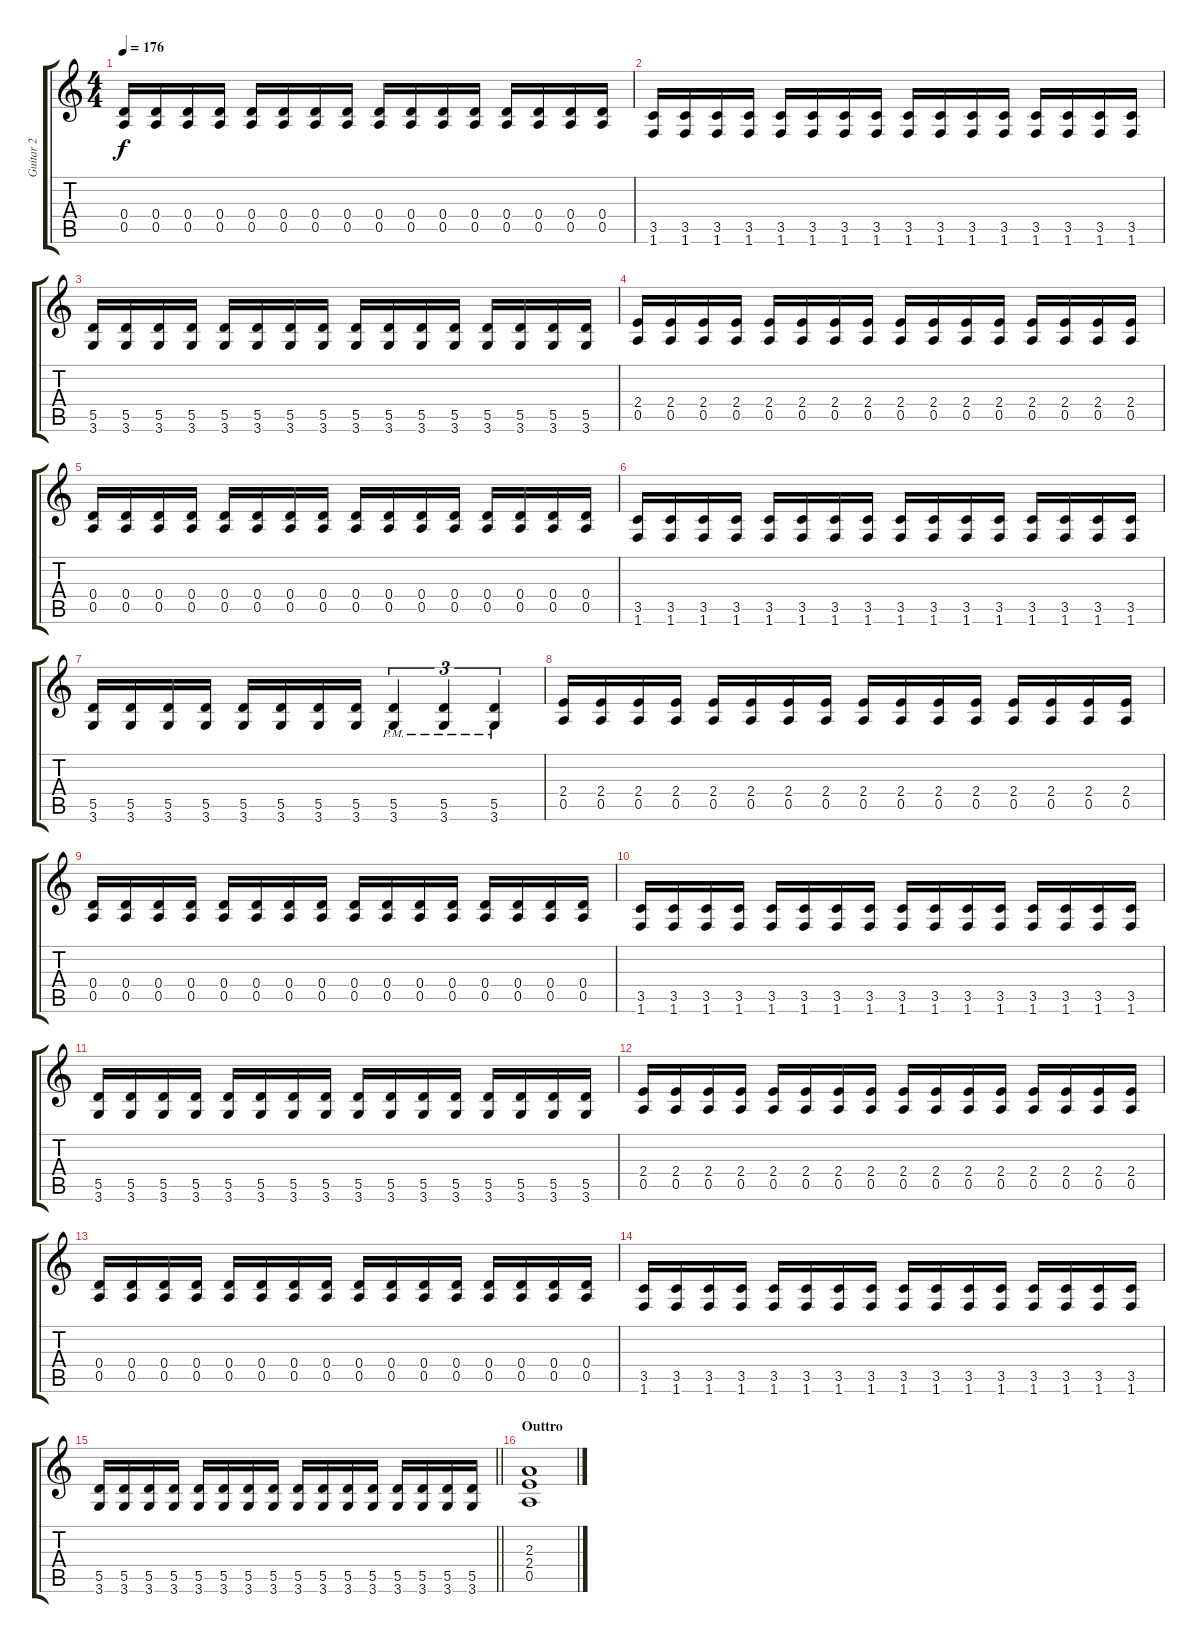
\track ("Guitar 2" "Guitar 2") {instrument distortionguitar}
\staff {score tabs}
\tuning (E4 B3 G3 D3 A2 E2) {hide}
\ts (4 4)
\tempo 176
\clef g2
\ks c
(0.4 0.5).16{dy f} (0.4 0.5).16 (0.4 0.5).16 (0.4 0.5).16 (0.4 0.5).16 (0.4 0.5).16 (0.4 0.5).16 (0.4 0.5).16 (0.4 0.5).16 (0.4 0.5).16 (0.4 0.5).16 (0.4 0.5).16 (0.4 0.5).16 (0.4 0.5).16 (0.4 0.5).16 (0.4 0.5).16 |
(3.5 1.6).16 (3.5 1.6).16 (3.5 1.6).16 (3.5 1.6).16 (3.5 1.6).16 (3.5 1.6).16 (3.5 1.6).16 (3.5 1.6).16 (3.5 1.6).16 (3.5 1.6).16 (3.5 1.6).16 (3.5 1.6).16 (3.5 1.6).16 (3.5 1.6).16 (3.5 1.6).16 (3.5 1.6).16 |
(5.5 3.6).16 (5.5 3.6).16 (5.5 3.6).16 (5.5 3.6).16 (5.5 3.6).16 (5.5 3.6).16 (5.5 3.6).16 (5.5 3.6).16 (5.5 3.6).16 (5.5 3.6).16 (5.5 3.6).16 (5.5 3.6).16 (5.5 3.6).16 (5.5 3.6).16 (5.5 3.6).16 (5.5 3.6).16 |
(2.4 0.5).16 (2.4 0.5).16 (2.4 0.5).16 (2.4 0.5).16 (2.4 0.5).16 (2.4 0.5).16 (2.4 0.5).16 (2.4 0.5).16 (2.4 0.5).16 (2.4 0.5).16 (2.4 0.5).16 (2.4 0.5).16 (2.4 0.5).16 (2.4 0.5).16 (2.4 0.5).16 (2.4 0.5).16 |
(0.4 0.5).16 (0.4 0.5).16 (0.4 0.5).16 (0.4 0.5).16 (0.4 0.5).16 (0.4 0.5).16 (0.4 0.5).16 (0.4 0.5).16 (0.4 0.5).16 (0.4 0.5).16 (0.4 0.5).16 (0.4 0.5).16 (0.4 0.5).16 (0.4 0.5).16 (0.4 0.5).16 (0.4 0.5).16 |
(3.5 1.6).16 (3.5 1.6).16 (3.5 1.6).16 (3.5 1.6).16 (3.5 1.6).16 (3.5 1.6).16 (3.5 1.6).16 (3.5 1.6).16 (3.5 1.6).16 (3.5 1.6).16 (3.5 1.6).16 (3.5 1.6).16 (3.5 1.6).16 (3.5 1.6).16 (3.5 1.6).16 (3.5 1.6).16 |
(5.5 3.6).16 (5.5 3.6).16 (5.5 3.6).16 (5.5 3.6).16 (5.5 3.6).16 (5.5 3.6).16 (5.5 3.6).16 (5.5 3.6).16 (5.5{pm} 3.6{pm}).4{tu (3 2)} (5.5{pm} 3.6{pm}).4{tu (3 2)} (5.5{pm} 3.6{pm}).4{tu (3 2)} |
(2.4 0.5).16 (2.4 0.5).16 (2.4 0.5).16 (2.4 0.5).16 (2.4 0.5).16 (2.4 0.5).16 (2.4 0.5).16 (2.4 0.5).16 (2.4 0.5).16 (2.4 0.5).16 (2.4 0.5).16 (2.4 0.5).16 (2.4 0.5).16 (2.4 0.5).16 (2.4 0.5).16 (2.4 0.5).16 |
(0.4 0.5).16 (0.4 0.5).16 (0.4 0.5).16 (0.4 0.5).16 (0.4 0.5).16 (0.4 0.5).16 (0.4 0.5).16 (0.4 0.5).16 (0.4 0.5).16 (0.4 0.5).16 (0.4 0.5).16 (0.4 0.5).16 (0.4 0.5).16 (0.4 0.5).16 (0.4 0.5).16 (0.4 0.5).16 |
(3.5 1.6).16 (3.5 1.6).16 (3.5 1.6).16 (3.5 1.6).16 (3.5 1.6).16 (3.5 1.6).16 (3.5 1.6).16 (3.5 1.6).16 (3.5 1.6).16 (3.5 1.6).16 (3.5 1.6).16 (3.5 1.6).16 (3.5 1.6).16 (3.5 1.6).16 (3.5 1.6).16 (3.5 1.6).16 |
(5.5 3.6).16 (5.5 3.6).16 (5.5 3.6).16 (5.5 3.6).16 (5.5 3.6).16 (5.5 3.6).16 (5.5 3.6).16 (5.5 3.6).16 (5.5 3.6).16 (5.5 3.6).16 (5.5 3.6).16 (5.5 3.6).16 (5.5 3.6).16 (5.5 3.6).16 (5.5 3.6).16 (5.5 3.6).16 |
(2.4 0.5).16 (2.4 0.5).16 (2.4 0.5).16 (2.4 0.5).16 (2.4 0.5).16 (2.4 0.5).16 (2.4 0.5).16 (2.4 0.5).16 (2.4 0.5).16 (2.4 0.5).16 (2.4 0.5).16 (2.4 0.5).16 (2.4 0.5).16 (2.4 0.5).16 (2.4 0.5).16 (2.4 0.5).16 |
(0.4 0.5).16 (0.4 0.5).16 (0.4 0.5).16 (0.4 0.5).16 (0.4 0.5).16 (0.4 0.5).16 (0.4 0.5).16 (0.4 0.5).16 (0.4 0.5).16 (0.4 0.5).16 (0.4 0.5).16 (0.4 0.5).16 (0.4 0.5).16 (0.4 0.5).16 (0.4 0.5).16 (0.4 0.5).16 |
(3.5 1.6).16 (3.5 1.6).16 (3.5 1.6).16 (3.5 1.6).16 (3.5 1.6).16 (3.5 1.6).16 (3.5 1.6).16 (3.5 1.6).16 (3.5 1.6).16 (3.5 1.6).16 (3.5 1.6).16 (3.5 1.6).16 (3.5 1.6).16 (3.5 1.6).16 (3.5 1.6).16 (3.5 1.6).16 |
\barLineRight lightlight
(5.5 3.6).16 (5.5 3.6).16 (5.5 3.6).16 (5.5 3.6).16 (5.5 3.6).16 (5.5 3.6).16 (5.5 3.6).16 (5.5 3.6).16 (5.5 3.6).16 (5.5 3.6).16 (5.5 3.6).16 (5.5 3.6).16 (5.5 3.6).16 (5.5 3.6).16 (5.5 3.6).16 (5.5 3.6).16 |
\section ("" "Outtro")
(2.3 2.4 0.5).1
